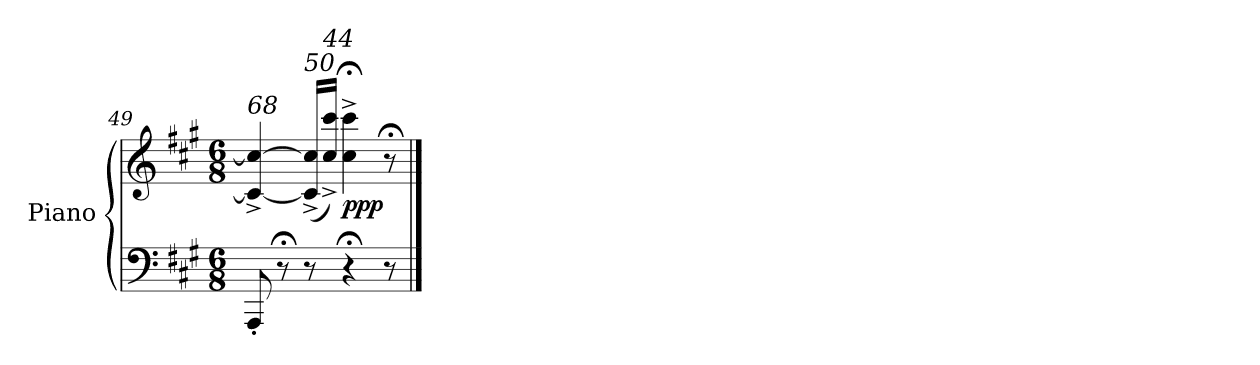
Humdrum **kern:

**kern	**kern	**dynam
*part1	*part1	*part1
*staff2	*staff1	*staff1/2
*I"Piano	*	*
*I'Pno	*	*
*clefF4	*clefG2	*
*k[f#c#g#]	*k[f#c#g#]	*
*M6/8	*M6/8	*
=49	=49	=49
!	!LO:TX:a:i:t=68	!
8AAA'/	4c#/_^ 4cc#/_^	.
8r;<	.	.
!	!LO:TX:a:i:t=50	!
8r	(16c#/]^ 16cc#/]^LL	.
!	!LO:TX:a:i:t=44	!
.	16cc#/^ 16ccc#/^JJ)	.
!	!	!LO:DY:b
4r;<	4cc#\;<^ 4ccc#\;<^	ppp
8r	8r;<	.
==	==	==
*-	*-	*-
